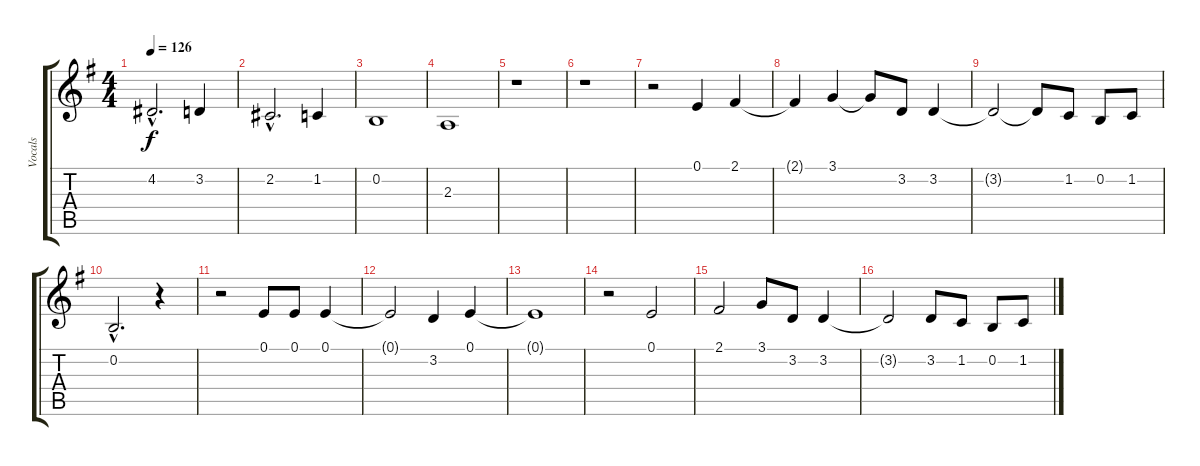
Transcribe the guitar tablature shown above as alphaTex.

\track ("Vocals" "Vocals") {instrument violin}
\staff {score tabs}
\tuning (E4 B3 G3 D3 A2 E2) {hide}
\ts (4 4)
\tempo 126
\clef g2
\ks g
4.2{hac}.2{d dy f} 3.2.4 |
2.2{hac}.2{d} 1.2.4 |
0.2.1 |
2.3.1 |
r.1 |
r.1 |
r.2 0.1.4 2.1.4 |
2.1{t}.4 3.1.4 3.1{t}.8 3.2.8 3.2.4 |
3.2{t}.2 3.2{t}.8 1.2.8 0.2.8 1.2.8 |
0.2{hac}.2{d} r.4 |
r.2 0.1.8 0.1.8 0.1.4 |
0.1{t}.2 3.2.4 0.1.4 |
0.1{t}.1 |
r.2 0.1.2 |
2.1.2 3.1.8 3.2.8 3.2.4 |
3.2{t}.2 3.2.8 1.2.8 0.2.8 1.2.8
